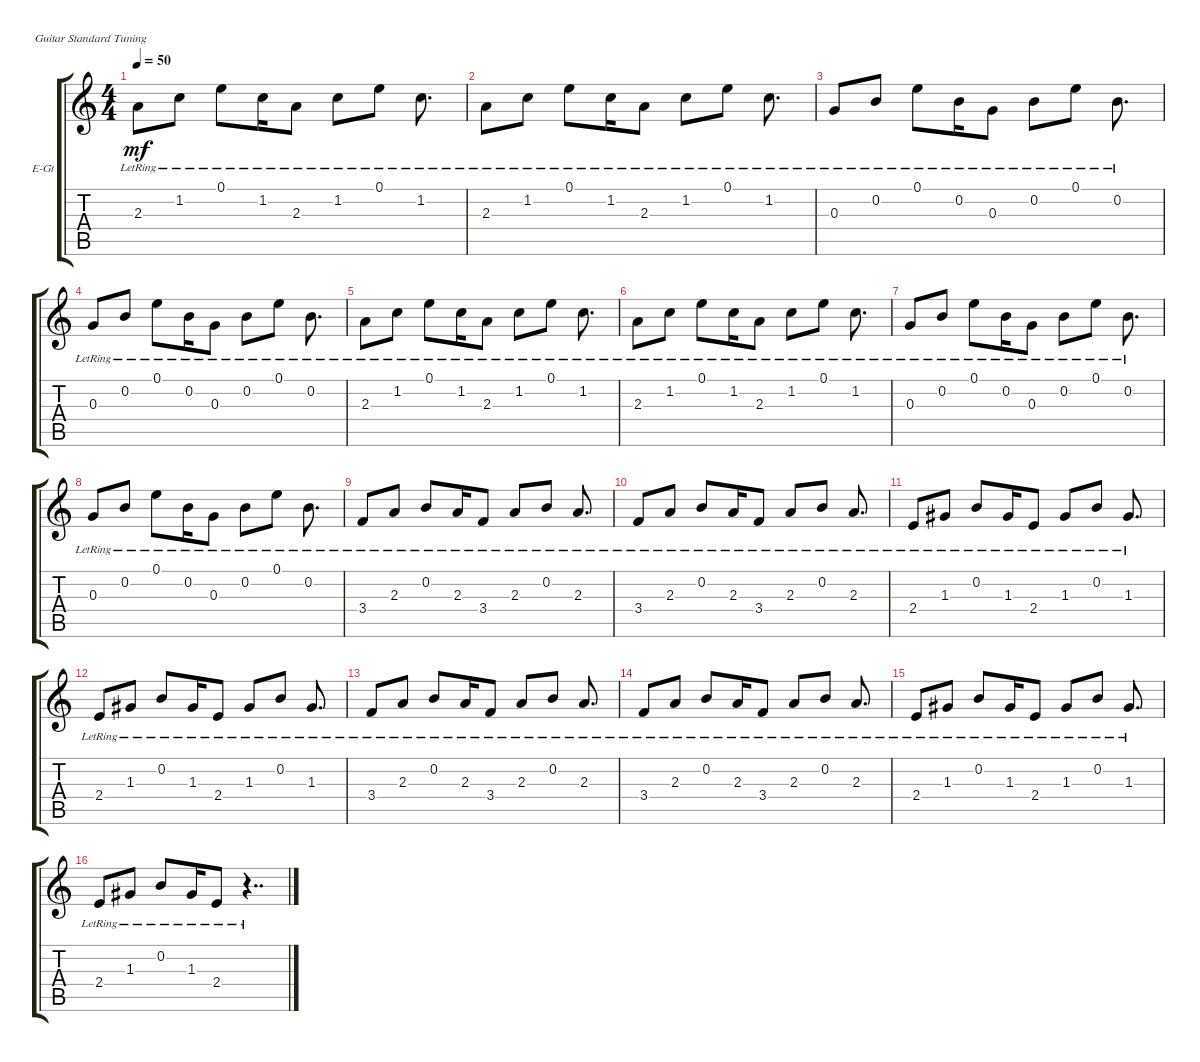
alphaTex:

\defaultSystemsLayout 4
\bracketExtendMode groupsimilarinstruments
\firstSystemTrackNameOrientation horizontal
\otherSystemsTrackNameOrientation horizontal
\track ("Electric Guitar" "E-Gt") {instrument electricguitarclean}
\staff {score tabs}
\tuning (E4 B3 G3 D3 A2 E2)
\ts (4 4)
\tempo 50
\clef g2
\ks c
2.3{lr}.8{dy mf} 1.2{lr}.8 0.1{lr}.8 1.2{lr}.16 2.3{lr}.8 1.2{lr}.8 0.1{lr}.8 1.2{lr}.8{d} |
2.3{lr}.8 1.2{lr}.8 0.1{lr}.8 1.2{lr}.16 2.3{lr}.8 1.2{lr}.8 0.1{lr}.8 1.2{lr}.8{d} |
0.3{lr}.8 0.2{lr}.8 0.1{lr}.8 0.2{lr}.16 0.3{lr}.8 0.2{lr}.8 0.1{lr}.8 0.2{lr}.8{d} |
0.3{lr}.8 0.2{lr}.8 0.1{lr}.8 0.2{lr}.16 0.3{lr}.8 0.2{lr}.8 0.1{lr}.8 0.2{lr}.8{d} |
2.3{lr}.8 1.2{lr}.8 0.1{lr}.8 1.2{lr}.16 2.3{lr}.8 1.2{lr}.8 0.1{lr}.8 1.2{lr}.8{d} |
2.3{lr}.8 1.2{lr}.8 0.1{lr}.8 1.2{lr}.16 2.3{lr}.8 1.2{lr}.8 0.1{lr}.8 1.2{lr}.8{d} |
0.3{lr}.8 0.2{lr}.8 0.1{lr}.8 0.2{lr}.16 0.3{lr}.8 0.2{lr}.8 0.1{lr}.8 0.2{lr}.8{d} |
0.3{lr}.8 0.2{lr}.8 0.1{lr}.8 0.2{lr}.16 0.3{lr}.8 0.2{lr}.8 0.1{lr}.8 0.2{lr}.8{d} |
3.4{lr}.8 2.3{lr}.8 0.2{lr}.8 2.3{lr}.16 3.4{lr}.8 2.3{lr}.8 0.2{lr}.8 2.3{lr}.8{d} |
3.4{lr}.8 2.3{lr}.8 0.2{lr}.8 2.3{lr}.16 3.4{lr}.8 2.3{lr}.8 0.2{lr}.8 2.3{lr}.8{d} |
2.4{lr}.8 1.3{lr}.8 0.2{lr}.8 1.3{lr}.16 2.4{lr}.8 1.3{lr}.8 0.2{lr}.8 1.3{lr}.8{d} |
2.4{lr}.8 1.3{lr}.8 0.2{lr}.8 1.3{lr}.16 2.4{lr}.8 1.3{lr}.8 0.2{lr}.8 1.3{lr}.8{d} |
3.4{lr}.8 2.3{lr}.8 0.2{lr}.8 2.3{lr}.16 3.4{lr}.8 2.3{lr}.8 0.2{lr}.8 2.3{lr}.8{d} |
3.4{lr}.8 2.3{lr}.8 0.2{lr}.8 2.3{lr}.16 3.4{lr}.8 2.3{lr}.8 0.2{lr}.8 2.3{lr}.8{d} |
2.4{lr}.8 1.3{lr}.8 0.2{lr}.8 1.3{lr}.16 2.4{lr}.8 1.3{lr}.8 0.2{lr}.8 1.3{lr}.8{d} |
2.4{lr}.8 1.3{lr}.8 0.2{lr}.8 1.3{lr}.16 2.4{lr}.8 r.4{dd}
